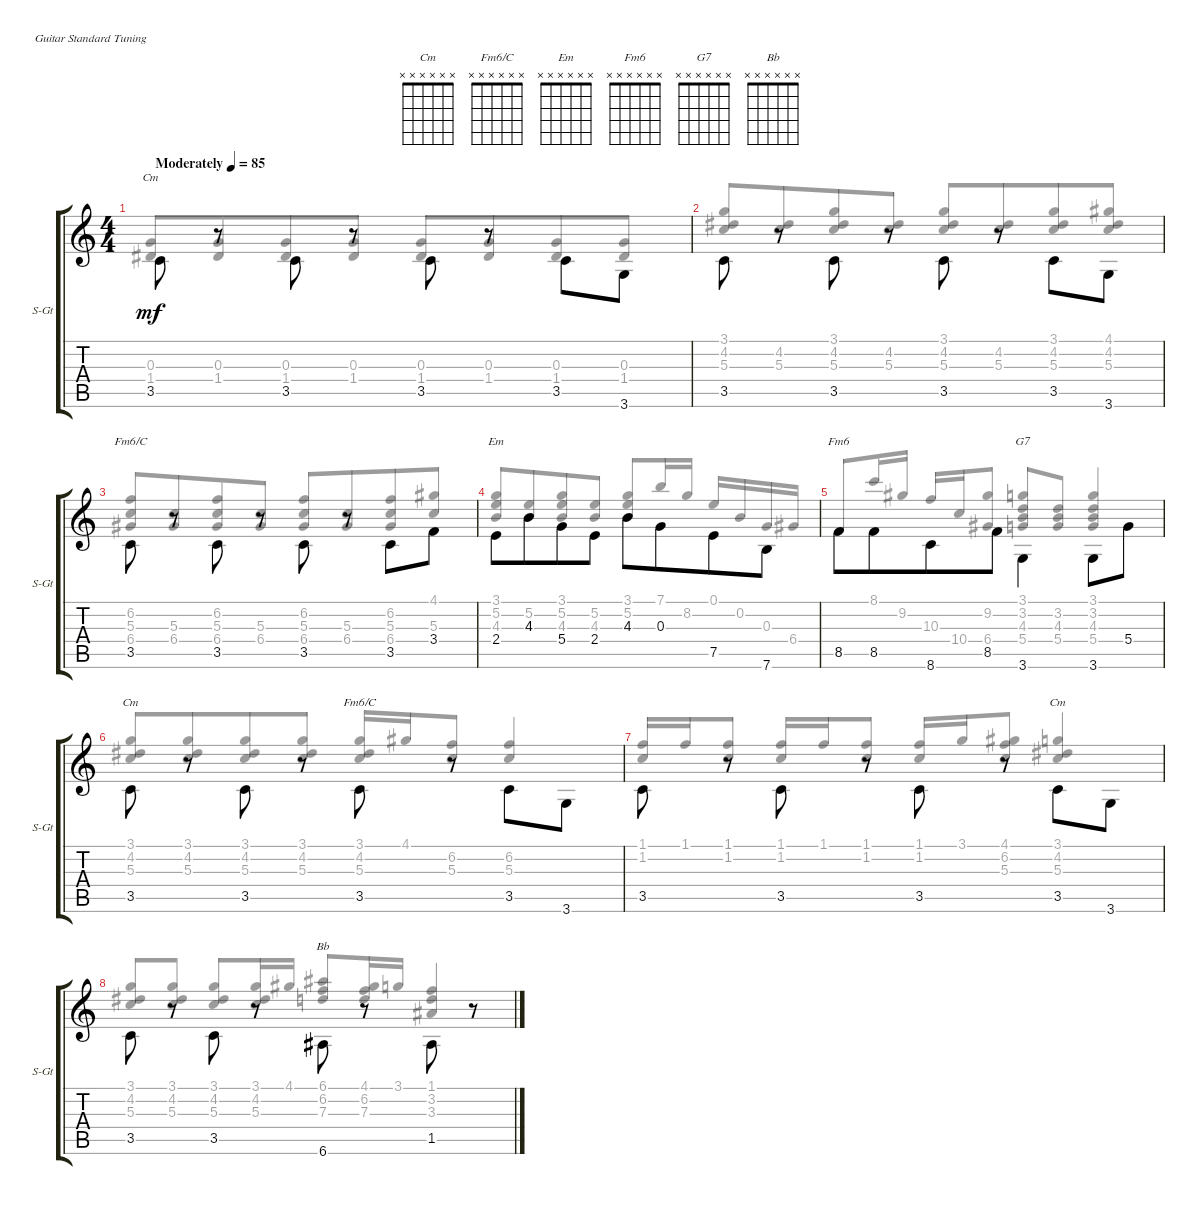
\defaultSystemsLayout 4
\bracketExtendMode groupsimilarinstruments
\useSystemSignSeparator
\singleTrackTrackNamePolicy allsystems
\multiTrackTrackNamePolicy allsystems
\firstSystemTrackNameOrientation horizontal
\otherSystemsTrackNameOrientation horizontal
\track ("Steel Guitar" "S-Gt") {instrument acousticguitarsteel}
\staff {score tabs}
\tuning (E4 B3 G3 D3 A2 E2)
\chord ("Cm" x x x x x x)
\chord ("Fm6/C" x x x x x x)
\chord ("Em" x x x x x x)
\chord ("Fm6" x x x x x x)
\chord ("G7" x x x x x x)
\chord ("Bb" x x x x x x)
\voice
\ts (4 4)
\beaming (8 4 4)
\tempo (85 "Moderately")
\clef g2
\ks c
3.5.8{ch "Cm" dy mf instrument acousticguitarsteel beam invert beam split} r.8{beam invert beam split} 3.5.8{beam invert beam split} r.8{beam invert beam split} 3.5.8{beam invert beam split} r.8{beam invert beam split} 3.5.8{beam merge} 3.6.8{beam invert beam split} |
3.5.8{beam invert beam split} r.8{beam invert beam split} 3.5.8{beam invert beam split} r.8{beam invert beam split} 3.5.8{beam invert beam split} r.8{beam invert beam split} 3.5.8{beam invert beam merge} 3.6.8{beam split} |
3.5.8{ch "Fm6/C" beam invert beam split} r.8{beam invert beam split} 3.5.8{beam invert beam split} r.8{beam invert beam split} 3.5.8{beam invert beam split} r.8{beam invert beam split} 3.5.8{beam invert} 3.4.8 |
2.4.8{ch "Em" beam invert} 4.3.8 5.4.8 2.4.8 4.3.8{beam invert} 0.3.8 7.5.8 7.6.8 |
8.5.8{ch "Fm6" beam invert} 8.5.8 8.6.8 8.5.8 3.6.4{ch "G7" beam invert} 3.6.8{beam invert} 5.4.8 |
3.5.8{ch "Cm" beam invert beam split} r.8{beam invert beam split} 3.5.8{beam invert beam split} r.8{beam invert beam split} 3.5.8{ch "Fm6/C" beam invert beam split} r.8{beam invert beam split} 3.5.8{beam merge} 3.6.8{beam invert beam split} |
3.5.8{beam invert beam split} r.8{beam invert beam split} 3.5.8{beam invert beam split} r.8{beam invert beam split} 3.5.8{beam invert beam split} r.8{beam invert beam split} 3.5.8{ch "Cm" beam merge} 3.6.8{beam invert beam split} |
3.5.8{beam invert beam split} r.8{beam invert beam split} 3.5.8{beam invert beam split} r.8{beam invert beam split} 6.6.8{ch "Bb" beam invert beam split} r.8{beam invert beam split} 1.5.8{beam invert beam split} r.8
\voice
\clef g2
\ottava regular
\simile none
\ks c
(1.4 0.3).8{dy mf beam invert} (1.4 0.3).8 (1.4 0.3).8 (1.4 0.3).8 (1.4 0.3).8{beam invert} (1.4 0.3).8 (1.4 0.3).8 (1.4 0.3).8 |
(4.2 5.3 3.1).8{beam invert} (5.3 4.2).8 (5.3 4.2 3.1).8 (5.3 4.2).8 (5.3 4.2 3.1).8{beam invert} (5.3 4.2).8 (5.3 4.2 3.1).8 (5.3 4.2 4.1).8 |
(6.4 5.3 6.2).8{beam invert} (6.4 5.3).8 (6.4 5.3 6.2).8 (6.4 5.3).8 (6.4 5.3 6.2).8{beam invert} (6.4 5.3).8 (6.4 5.3 6.2).8 (5.3 4.1).8 |
(4.3 5.2 3.1).8{beam invert} (4.3 5.2).8 (4.3 5.2 3.1).8 (4.3 5.2).8 (4.3 5.2 3.1).8{beam invert} 7.1.16 8.2.16{beam split} 0.1.16{beam invert} 0.2.16 0.3.16 6.4.16 |
8.5.8{beam invert beam merge} 8.1.16{beam merge} 9.2.16{beam split} 10.3.16{beam invert} 10.4.16 (9.2 6.4).8 (4.3 3.2 5.4 3.1).8{beam invert} (4.3 3.2 5.4).8 (4.3 3.2 5.4 3.1).4{beam invert} |
(5.3 4.2 3.1).8{beam invert} (5.3 4.2 3.1).8 (5.3 4.2 3.1).8 (5.3 4.2 3.1).8 (5.3 4.2 3.1).16{beam invert} 4.1.16 (5.3 6.2).8 (6.2 5.3).4{beam invert} |
(1.2 1.1).16{beam invert} 1.1.16 (1.1 1.2).8{beam split} (1.2 1.1).16{beam invert} 1.1.16 (1.1 1.2).8 (1.2 1.1).16{beam invert} 3.1.16 (6.2 4.1 5.3).8 (5.3 4.2 3.1).4{beam invert} |
(4.2 5.3 3.1).8{beam invert} (3.1 4.2 5.3).8{beam split} (5.3 4.2 3.1).8{beam invert} (5.3 4.2 3.1).16 4.1.16 (6.1 6.2 7.3).8{beam invert} (7.3 6.2 4.1).16 3.1.16 (3.3 3.2 1.1).4{beam invert}
